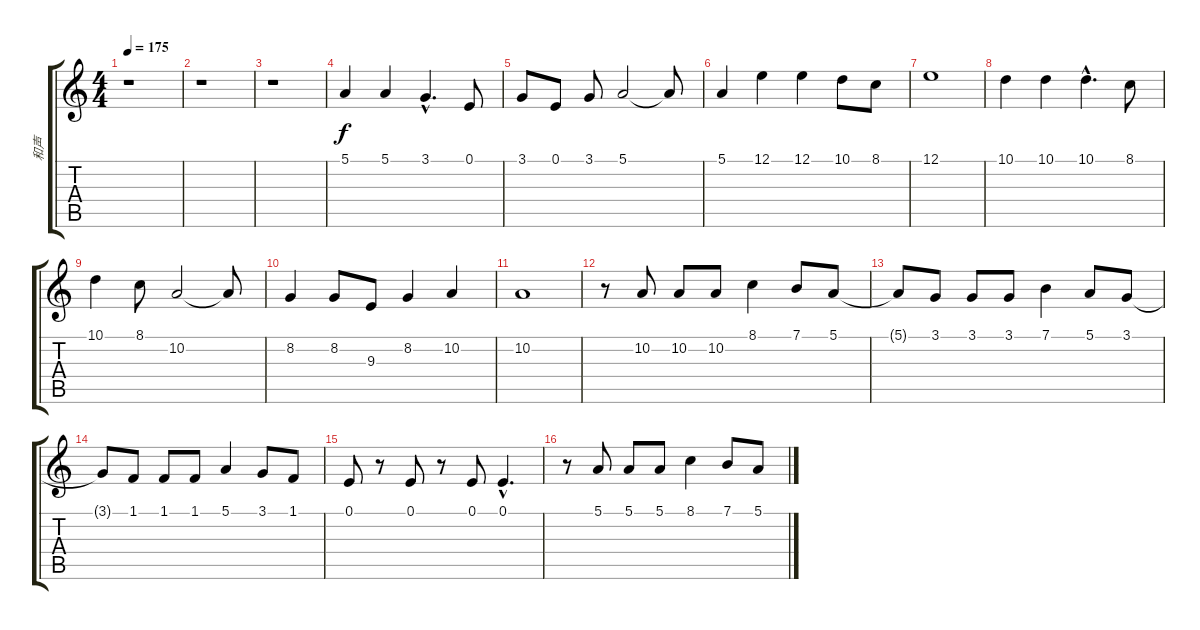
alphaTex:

\track ("和声" "和声") {instrument brasssection}
\staff {score tabs}
\tuning (E4 B3 G3 D3 A2 E2) {hide}
\ts (4 4)
\tempo 175
\clef g2
\ks c
r.1{dy f} |
r.1 |
r.1 |
5.1.4{volume 13 instrument brasssection} 5.1.4 3.1{hac}.4{d} 0.1.8 |
3.1.8 0.1.8 3.1.8 5.1.2 5.1{t}.8 |
5.1.4 12.1.4 12.1.4 10.1.8 8.1.8 |
12.1.1 |
10.1.4 10.1.4 10.1{hac}.4{d} 8.1.8 |
10.1.4 8.1.8 10.2.2 10.2{t}.8 |
8.2.4 8.2.8 9.3.8 8.2.4 10.2.4 |
10.2.1 |
r.8 10.2.8 10.2.8 10.2.8 8.1.4 7.1.8 5.1.8 |
5.1{t}.8 3.1.8 3.1.8 3.1.8 7.1.4 5.1.8 3.1.8 |
3.1{t}.8 1.1.8 1.1.8 1.1.8 5.1.4 3.1.8 1.1.8 |
0.1.8 r.8 0.1.8 r.8 0.1.8 0.1{hac}.4{d} |
r.8 5.1.8 5.1.8 5.1.8 8.1.4 7.1.8 5.1.8
